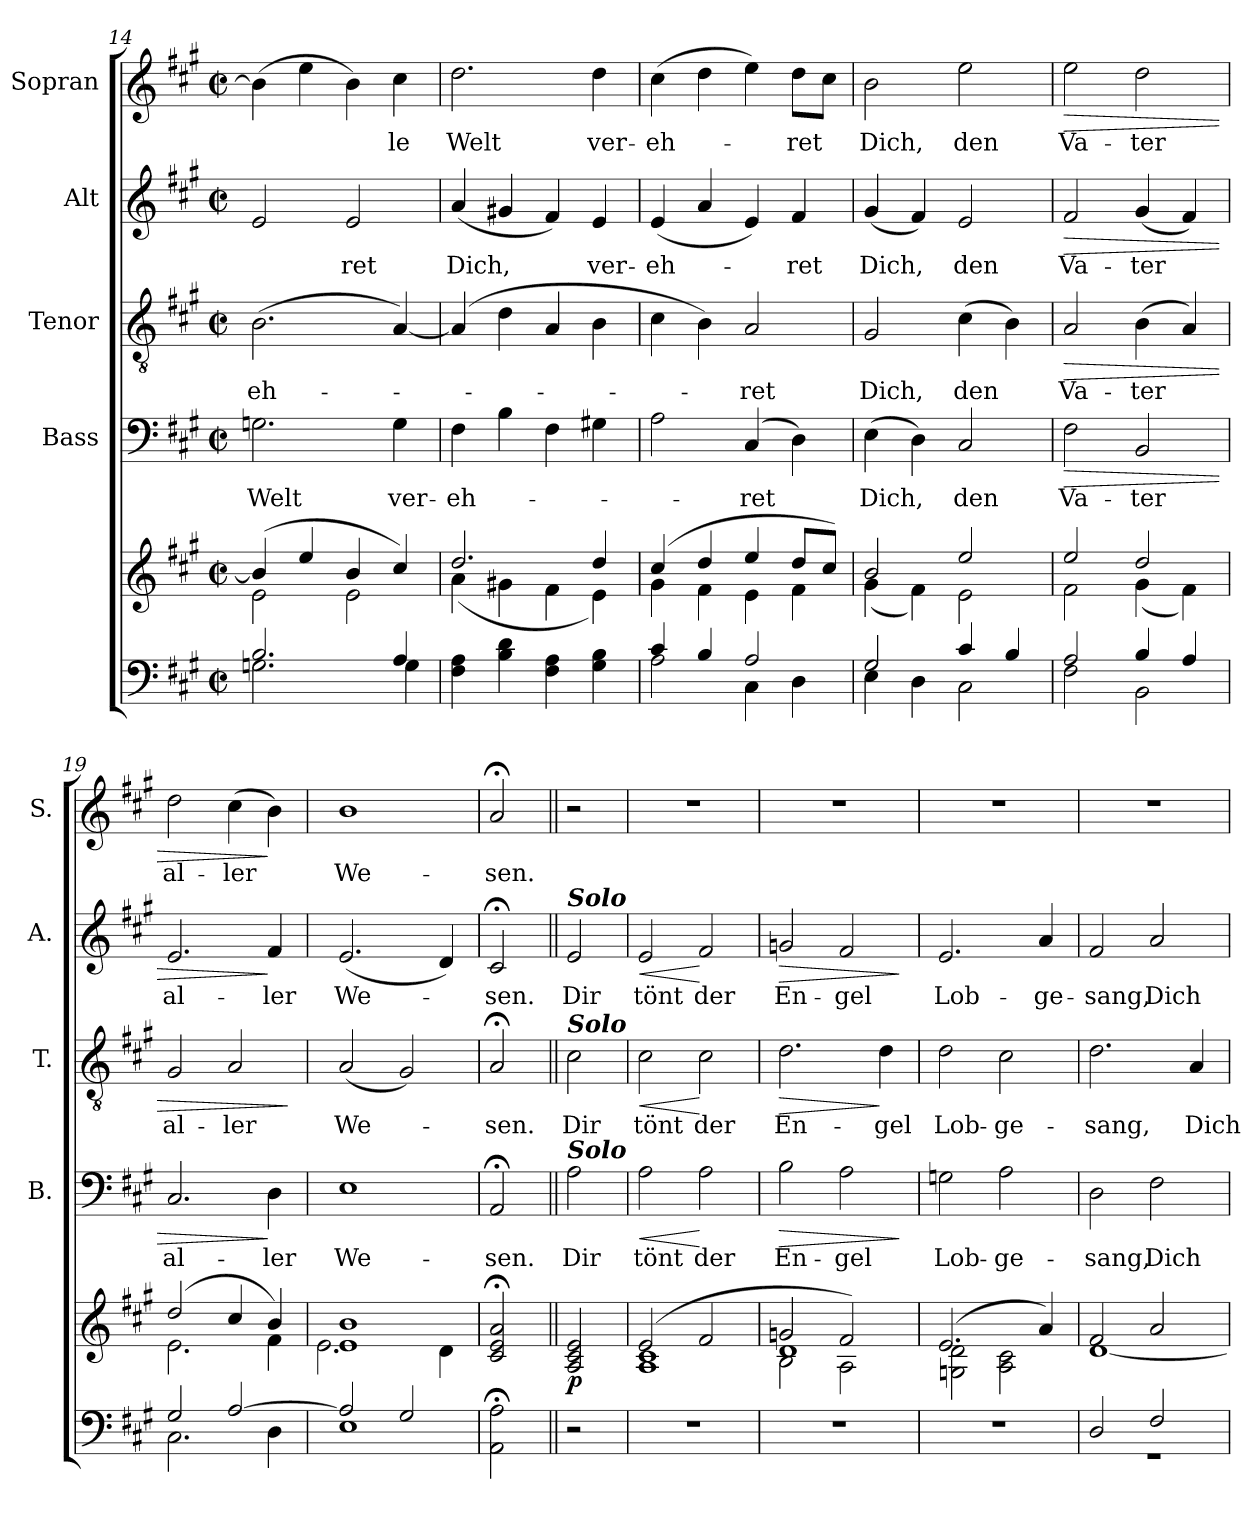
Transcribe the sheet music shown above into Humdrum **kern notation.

**kern	**kern	**dynam	**kern	**text	**dynam	**kern	**text	**dynam	**kern	**text	**dynam	**kern	**text	**dynam
*part5	*part5	*part5	*part4	*part4	*part4	*part3	*part3	*part3	*part2	*part2	*part2	*part1	*part1	*part1
*staff6	*staff5	*staff5/6	*staff4	*staff4	*staff4	*staff3	*staff3	*staff3	*staff2	*staff2	*staff2	*staff1	*staff1	*staff1
*	*	*	*I"Bass	*	*	*I"Tenor	*	*	*I"Alt	*	*	*I"Sopran	*	*
*	*	*	*I'B.	*	*	*I'T.	*	*	*I'A.	*	*	*I'S.	*	*
!!LO:LB:g=z
*clefF4	*clefG2	*	*clefF4	*	*	*clefGv2	*	*	*clefG2	*	*	*clefG2	*	*
*k[f#c#g#]	*k[f#c#g#]	*	*k[f#c#g#]	*	*	*k[f#c#g#]	*	*	*k[f#c#g#]	*	*	*k[f#c#g#]	*	*
*A:	*A:	*	*A:	*	*	*A:	*	*	*A:	*	*	*A:	*	*
*M2/2	*M2/2	*	*M2/2	*	*	*M2/2	*	*	*M2/2	*	*	*M2/2	*	*
*met(c|)	*met(c|)	*	*met(c|)	*	*	*met(c|)	*	*	*met(c|)	*	*	*met(c|)	*	*
=14	=14	=14	=14	=14	=14	=14	=14	=14	=14	=14	=14	=14	=14	=14
*^	*^	*	*	*	*	*	*	*	*	*	*	*	*	*
!	!	!	!	!	!	!LO:LY:b	!	!	!LO:LY:b	!	!	!	!	!	!	!
2.B/	2.Gn\	(4b/]	2e\	.	2.Gn\	Welt	.	(>2.B\	-eh-	.	2e/	.	.	(>4b\]	.	.
.	.	4ee/	.	.	.	.	.	.	.	.	.	.	.	4ee\	.	.
!	!	!	!	!	!	!	!	!	!	!	!	!LO:LY:b	!	!	!	!
.	.	4b/	2e\	.	.	.	.	.	.	.	2e/	-ret	.	4b\)	.	.
!	!	!	!	!	!	!LO:LY:b	!	!	!	!	!	!	!	!	!LO:LY:b	!
4A/	4G\	4cc#/)	.	.	4G\	ver-	.	[4A/)	.	.	.	.	.	4cc#\	-le	.
=15	=15	=15	=15	=15	=15	=15	=15	=15	=15	=15	=15	=15	=15	=15	=15	=15
!	!	!	!	!	!	!LO:LY:b	!	!	!	!	!	!LO:LY:b	!	!	!LO:LY:b	!
*v	*v	*	*	*	*	*	*	*	*	*	*	*	*	*	*	*
4F#\ 4A\	2.dd/	(<4a\	.	4F#\	-eh-	.	(4A/]	.	.	(<4a/	Dich,	.	2.dd\	Welt	.
4B\ 4d\	.	4g#X\	.	4B\	.	.	4d\	.	.	4g#X/	.	.	.	.	.
4F#\ 4A\	.	4f#\	.	4F#\	.	.	4A/	.	.	4f#/)	.	.	.	.	.
!	!	!	!	!	!	!	!	!	!	!	!LO:LY:b	!	!	!LO:LY:b	!
4G#\ 4B\	4dd/	4e\)	.	4G#X\	.	.	4B\	.	.	4e/	ver-	.	4dd\	ver-	.
=16	=16	=16	=16	=16	=16	=16	=16	=16	=16	=16	=16	=16	=16	=16	=16
*^	*	*	*	*	*	*	*	*	*	*	*	*	*	*	*
!	!	!	!	!	!	!	!	!	!	!	!	!LO:LY:b	!	!	!LO:LY:b	!
4c#/	2A\	(4cc#/	4g#\	.	2A\	.	.	4c#\	.	.	(<4e/	-eh-	.	(>4cc#\	-eh-	.
4B/	.	4dd/	4f#\	.	.	.	.	4B\)	.	.	4a/	.	.	4dd\	.	.
!	!	!	!	!	!	!LO:LY:b	!	!	!LO:LY:b	!	!	!	!	!	!	!
2A/	4C#\	4ee/	4e\	.	(4C#/	-ret	.	2A/	-ret	.	4e/)	.	.	4ee\)	.	.
!	!	!	!	!	!	!	!	!	!	!	!	!LO:LY:b	!	!	!LO:LY:b	!
.	4D\	8dd/L	4f#\	.	4D\)	.	.	.	.	.	4f#/	-ret	.	8dd\L	-ret	.
.	.	8cc#/J)	.	.	.	.	.	.	.	.	.	.	.	8cc#\J	.	.
=17	=17	=17	=17	=17	=17	=17	=17	=17	=17	=17	=17	=17	=17	=17	=17	=17
!	!	!	!	!	!	!LO:LY:b	!	!	!LO:LY:b	!	!	!LO:LY:b	!	!	!LO:LY:b	!
2G#/	4E\	2b/	(<4g#\	.	(>4E\	Dich,	.	2G#/	Dich,	.	(<4g#/	Dich,	.	2b\	Dich,	.
.	4D\	.	4f#\)	.	4D\)	.	.	.	.	.	4f#/)	.	.	.	.	.
!	!	!	!	!	!	!LO:LY:b	!	!	!LO:LY:b	!	!	!LO:LY:b	!	!	!LO:LY:b	!
4c#/	2C#\	2ee/	2e\	.	2C#/	den	.	(>4c#\	den	.	2e/	den	.	2ee\	den	.
4B/	.	.	.	.	.	.	.	4B\)	.	.	.	.	.	.	.	.
=18	=18	=18	=18	=18	=18	=18	=18	=18	=18	=18	=18	=18	=18	=18	=18	=18
!	!	!	!	!	!	!LO:LY:b	!LO:HP:b	!	!LO:LY:b	!LO:HP:b	!	!LO:LY:b	!LO:HP:b	!	!LO:LY:b	!LO:HP:b
2A/	2F#\	2ee/	2f#\	.	2F#\	Va-	>	2A/	Va-	>	2f#/	Va-	>	2ee\	Va-	>
!	!	!	!	!	!	!LO:LY:b	!	!	!LO:LY:b	!	!	!LO:LY:b	!	!	!LO:LY:b	!
4B/	2BB\	2dd/	(<4g#\	.	2BB/	-ter	.	(>4B\	-ter	.	(<4g#/	-ter	.	2dd\	-ter	.
4A/	.	.	4f#\)	.	.	.	.	4A/)	.	.	4f#/)	.	.	.	.	.
=19	=19	=19	=19	=19	=19	=19	=19	=19	=19	=19	=19	=19	=19	=19	=19	=19
!	!	!	!	!	!	!LO:LY:b	!	!	!LO:LY:b	!	!	!LO:LY:b	!	!	!LO:LY:b	!
2G#/	2.C#\	(2dd/	2.e\	.	2.C#/	al-	.	2G#/	al-	.	2.e/	al-	.	2dd\	al-	.
!	!	!	!	!	!	!	!	!	!LO:LY:b	!	!	!	!	!	!LO:LY:b	!
[>2A/	.	4cc#/	.	.	.	.	.	2A/	-ler	.	.	.	.	(>4cc#\	-ler	.
!	!	!	!	!	!	!LO:LY:b	!	!	!	!	!	!LO:LY:b	!	!	!	!
.	4D\	4b/)	4f#\	.	4D\	-ler	]	.	.	.	4f#/	-ler	]	4b\)	.	]
*v	*v	*	*	*	*	*	*	*	*	*	*	*	*	*	*	*
*	*v	*v	*	*	*	*	*	*	*	*	*	*	*	*	*
.	.	.	.	.	.	.	.	]	.	.	.	.	.	.
!!LO:PB:g=z
=20	=20	=20	=20	=20	=20	=20	=20	=20	=20	=20	=20	=20	=20	=20
*^	*^	*	*	*	*	*	*	*	*	*	*	*	*	*
!	!	!	!	!	!	!LO:LY:b	!	!	!LO:LY:b	!	!	!LO:LY:b	!	!	!LO:LY:b	!
2A/]	1E	1e 1b	2.e\	.	1E	We-	.	(<2A/	We-	.	(<2.e/	We-	.	1b	We-	.
2G#/	.	.	.	.	.	.	.	2G#/)	.	.	.	.	.	.	.	.
.	.	.	4d\	.	.	.	.	.	.	.	4d/)	.	.	.	.	.
*v	*v	*	*	*	*	*	*	*	*	*	*	*	*	*	*	*
=21	=21	=21	=21	=21	=21	=21	=21	=21	=21	=21	=21	=21	=21	=21	=21
!	!	!	!	!	!LO:LY:b	!	!	!LO:LY:b	!	!	!LO:LY:b	!	!	!LO:LY:b	!
*	*v	*v	*	*	*	*	*	*	*	*	*	*	*	*	*
2AA\; 2A\;	2c#/;< 2e/;< 2a/;<	.	2AA;</	-sen.	.	2A;</	-sen.	.	2c#;</	-sen.	.	2a;</	-sen.	.
=22||	=22||	=22||	=22||	=22||	=22||	=22||	=22||	=22||	=22||	=22||	=22||	=22||	=22||	=22||
!	!	!	!	!	!	!	!	!	!LO:TX:a:Bi:t=Solo	!	!	!	!	!
!	!	!	!	!	!	!LO:TX:a:Bi:t=Solo	!	!	!	!	!	!	!	!
!	!	!	!LO:TX:a:Bi:t=Solo	!	!	!	!	!	!	!	!	!	!	!
!	!	!LO:DY:b	!	!LO:LY:b	!	!	!LO:LY:b	!	!	!LO:LY:b	!	!	!	!
2r	2A/ 2c#/ 2e/	p	2A\	Dir	.	2c#\	Dir	.	2e/	Dir	.	2r	.	.
=23	=23	=23	=23	=23	=23	=23	=23	=23	=23	=23	=23	=23	=23	=23
*	*^	*	*	*	*	*	*	*	*	*	*	*	*	*
!	!	!	!	!	!LO:LY:b	!LO:HP:b	!	!LO:LY:b	!LO:HP:b	!	!LO:LY:b	!LO:HP:b	!	!	!
1r	(2e/	1A 1c#	.	2A\	tönt	<	2c#\	tönt	<	2e/	tönt	<	1r	.	.
!	!	!	!	!	!LO:LY:b	!	!	!LO:LY:b	!	!	!LO:LY:b	!	!	!	!
.	2f#/	.	.	2A\	der	[	2c#\	der	[	2f#/	der	[	.	.	.
=24	=24	=24	=24	=24	=24	=24	=24	=24	=24	=24	=24	=24	=24	=24	=24
*	*	*^	*	*	*	*	*	*	*	*	*	*	*	*	*
!	!	!	!	!	!	!LO:LY:b	!LO:HP:b	!	!LO:LY:b	!LO:HP:b	!	!LO:LY:b	!LO:HP:b	!	!	!
1r	2gn/	2B\	1d	.	2B\	En-	>	2.d\	En-	>	2gn/	En-	>	1r	.	.
!	!	!	!	!	!	!LO:LY:b	!	!	!	!	!	!LO:LY:b	!	!	!	!
.	2f#/)	2A\	.	.	2A\	-gel	.	.	.	.	2f#/	-gel	.	.	.	.
!	!	!	!	!	!	!	!	!	!LO:LY:b	!	!	!	!	!	!	!
.	.	.	.	.	.	.	.	4d\	-gel	]	.	.	.	.	.	.
*	*v	*v	*v	*	*	*	*	*	*	*	*	*	*	*	*	*
.	.	.	.	.	]	.	.	.	.	.	]	.	.	.
=25	=25	=25	=25	=25	=25	=25	=25	=25	=25	=25	=25	=25	=25	=25
*	*^	*	*	*	*	*	*	*	*	*	*	*	*	*
!	!	!	!	!	!LO:LY:b	!	!	!LO:LY:b	!	!	!LO:LY:b	!	!	!	!
1r	(2.e/	2Gn\ 2d\	.	2Gn\	Lob-	.	2d\	Lob-	.	2.e/	Lob-	.	1r	.	.
!	!	!	!	!	!LO:LY:b	!	!	!LO:LY:b	!	!	!	!	!	!	!
.	.	2A\ 2c#\	.	2A\	-ge-	.	2c#\	-ge-	.	.	.	.	.	.	.
!	!	!	!	!	!	!	!	!	!	!	!LO:LY:b	!	!	!	!
.	4a/)	.	.	.	.	.	.	.	.	4a/	-ge-	.	.	.	.
=26	=26	=26	=26	=26	=26	=26	=26	=26	=26	=26	=26	=26	=26	=26	=26
*^	*	*	*	*	*	*	*	*	*	*	*	*	*	*	*
!	!	!	!	!	!	!LO:LY:b	!	!	!LO:LY:b	!	!	!LO:LY:b	!	!	!	!
2D/	1rGG	2f#/	[<1d	.	2D\	-sang,	.	2.d\	-sang,	.	2f#/	-sang,	.	1r	.	.
!	!	!	!	!	!	!LO:LY:b	!	!	!	!	!	!LO:LY:b	!	!	!	!
2F#/	.	2a/	.	.	2F#\	Dich	.	.	.	.	2a/	Dich	.	.	.	.
!	!	!	!	!	!	!	!	!	!LO:LY:b	!	!	!	!	!	!	!
.	.	.	.	.	.	.	.	4A/	Dich	.	.	.	.	.	.	.
*v	*v	*	*	*	*	*	*	*	*	*	*	*	*	*	*	*
*	*v	*v	*	*	*	*	*	*	*	*	*	*	*	*	*
=	=	=	=	=	=	=	=	=	=	=	=	=	=	=
*-	*-	*-	*-	*-	*-	*-	*-	*-	*-	*-	*-	*-	*-	*-
